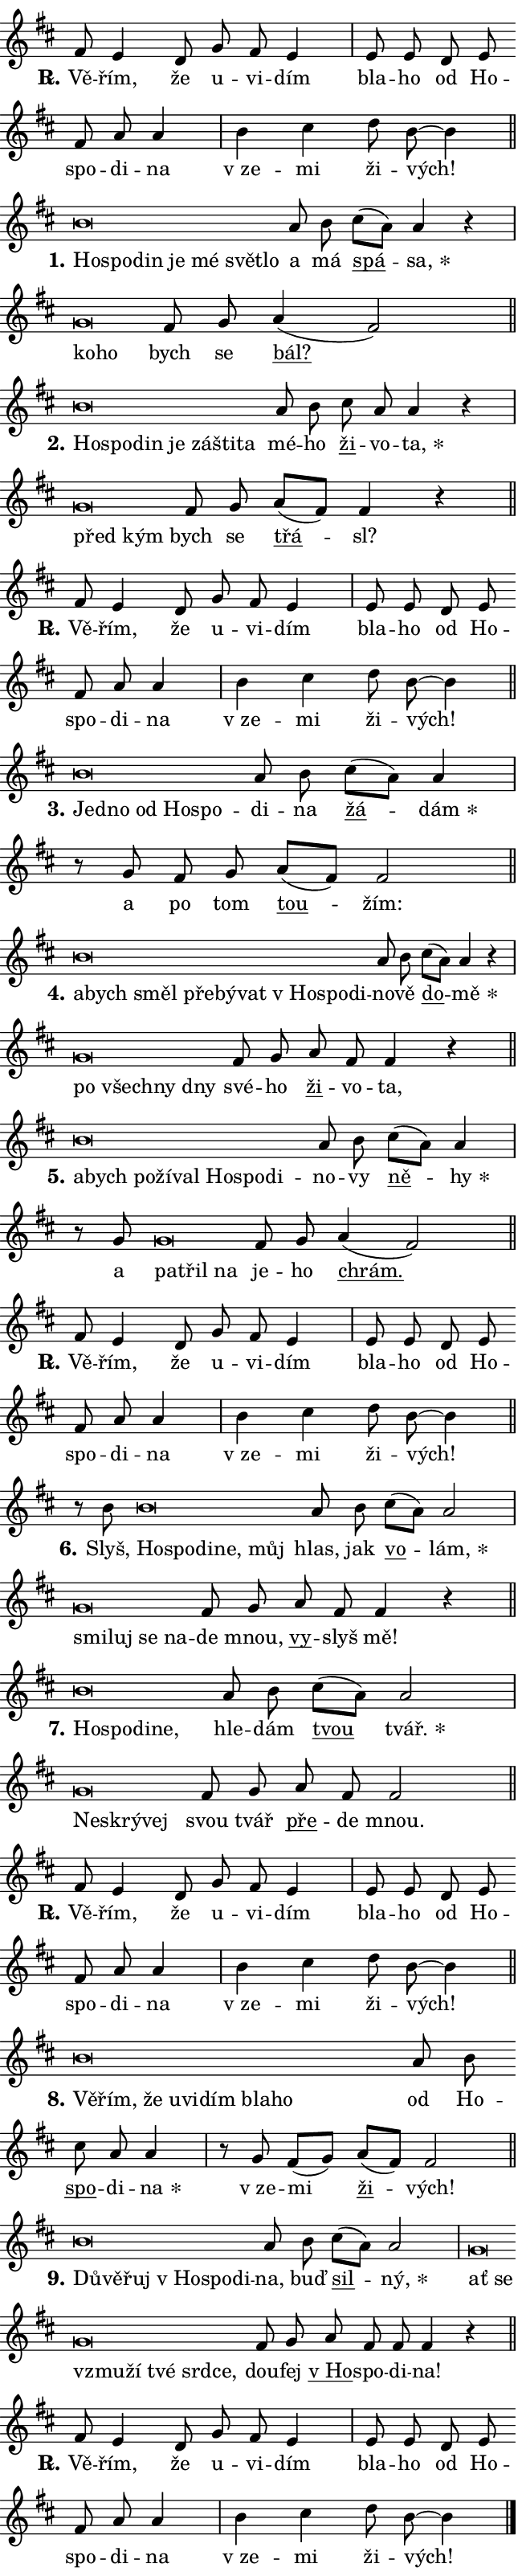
\version "2.24.0"
\header { tagline = "" }
\paper {
  indent = 0\cm
  top-margin = 0\cm
  right-margin = 0.13\cm % to fit lyric hyphens
  bottom-margin = 0\cm
  left-margin = 0\cm
  paper-width = 11\cm
  page-breaking = #ly:one-page-breaking
  system-system-spacing.basic-distance = #11
  score-system-spacing.basic-distance = #11
  ragged-last = ##f
}


%% Author: Thomas Morley
%% https://lists.gnu.org/archive/html/lilypond-user/2020-05/msg00002.html
#(define (line-position grob)
"Returns position of @var[grob} in current system:
   @code{'start}, if at first time-step
   @code{'end}, if at last time-step
   @code{'middle} otherwise
"
  (let* ((col (ly:item-get-column grob))
         (ln (ly:grob-object col 'left-neighbor))
         (rn (ly:grob-object col 'right-neighbor))
         (col-to-check-left (if (ly:grob? ln) ln col))
         (col-to-check-right (if (ly:grob? rn) rn col))
         (break-dir-left
           (and
             (ly:grob-property col-to-check-left 'non-musical #f)
             (ly:item-break-dir col-to-check-left)))
         (break-dir-right
           (and
             (ly:grob-property col-to-check-right 'non-musical #f)
             (ly:item-break-dir col-to-check-right))))
        (cond ((eqv? 1 break-dir-left) 'start)
              ((eqv? -1 break-dir-right) 'end)
              (else 'middle))))

#(define (tranparent-at-line-position vctor)
  (lambda (grob)
  "Relying on @code{line-position} select the relevant enry from @var{vctor}.
Used to determine transparency,"
    (case (line-position grob)
      ((end) (not (vector-ref vctor 0)))
      ((middle) (not (vector-ref vctor 1)))
      ((start) (not (vector-ref vctor 2))))))

noteHeadBreakVisibility =
#(define-music-function (break-visibility)(vector?)
"Makes @code{NoteHead}s transparent relying on @var{break-visibility}"
#{
  \override NoteHead.transparent =
    #(tranparent-at-line-position break-visibility)
#})

#(define delete-ledgers-for-transparent-note-heads
  (lambda (grob)
    "Reads whether a @code{NoteHead} is transparent.
If so this @code{NoteHead} is removed from @code{'note-heads} from
@var{grob}, which is supposed to be @code{LedgerLineSpanner}.
As a result ledgers are not printed for this @code{NoteHead}"
    (let* ((nhds-array (ly:grob-object grob 'note-heads))
           (nhds-list
             (if (ly:grob-array? nhds-array)
                 (ly:grob-array->list nhds-array)
                 '()))
           ;; Relies on the transparent-property being done before
           ;; Staff.LedgerLineSpanner.after-line-breaking is executed.
           ;; This is fragile ...
           (to-keep
             (remove
               (lambda (nhd)
                 (ly:grob-property nhd 'transparent #f))
               nhds-list)))
      ;; TODO find a better method to iterate over grob-arrays, similiar
      ;; to filter/remove etc for lists
      ;; For now rebuilt from scratch
      (set! (ly:grob-object grob 'note-heads)  '())
      (for-each
        (lambda (nhd)
          (ly:pointer-group-interface::add-grob grob 'note-heads nhd))
        to-keep))))

squashNotes = {
  \override NoteHead.X-extent = #'(-0.2 . 0.2)
  \override NoteHead.Y-extent = #'(-0.75 . 0)
  \override NoteHead.stencil =
    #(lambda (grob)
       (let ((pos (ly:grob-property grob 'staff-position)))
         (begin
           (if (< pos -7) (display "ERROR: Lower brevis then expected\n") (display ""))
           (if (<= pos -6) ly:text-interface::print ly:note-head::print))))
}
unSquashNotes = {
  \revert NoteHead.X-extent
  \revert NoteHead.Y-extent
  \revert NoteHead.stencil
}

hideNotes = \noteHeadBreakVisibility #begin-of-line-visible
unHideNotes = \noteHeadBreakVisibility #all-visible

% work-around for resetting accidentals
% https://lilypond.org/doc/v2.23/Documentation/notation/displaying-rhythms#unmetered-music
cadenzaMeasure = {
  \cadenzaOff
  \partial 1024 s1024
  \cadenzaOn
}

#(define-markup-command (accent layout props text) (markup?)
  "Underline accented syllable"
  (interpret-markup layout props
    #{\markup \override #'(offset . 4.3) \underline { #text }#}))

responsum = \markup \concat {
  "R" \hspace #-1.05 \path #0.1 #'((moveto 0 0.07) (lineto 0.9 0.8)) \hspace #0.05 "."
}

spaceSize = #0.6828661417322834 % exact space size for TeX Gyre Schola

\layout {
  \context {
    \Staff
    \remove "Time_signature_engraver"
    \override LedgerLineSpanner.after-line-breaking = #delete-ledgers-for-transparent-note-heads
  }
  \context {
    \Lyrics {
      \override LyricSpace.minimum-distance = \spaceSize
      \override LyricText.font-name = #"TeX Gyre Schola"
      \override LyricText.font-size = 1
      \override StanzaNumber.font-name = #"TeX Gyre Schola Bold"
      \override StanzaNumber.font-size = 1
    }
  }
  \context {
    \Score 
    \override NoteHead.text =
      #(lambda (grob) 
        (let ((pos (ly:grob-property grob 'staff-position)))
          #{\markup {
            \combine
              \halign #-0.55 \raise #(if (= pos -6) 0 0.5) \override #'(thickness . 2) \draw-line #'(3.2 . 0)
              \musicglyph "noteheads.sM1"
          }#}))
  }
}

% magnetic-lyrics.ily
%
%   written by
%     Jean Abou Samra <jean@abou-samra.fr>
%     Werner Lemberg <wl@gnu.org>
%
%   adapted by
%     Jiri Hon <jiri.hon@gmail.com>
%
% Version 2022-Apr-15

% https://www.mail-archive.com/lilypond-user@gnu.org/msg149350.html

#(define (Left_hyphen_pointer_engraver context)
   "Collect syllable-hyphen-syllable occurrences in lyrics and store
them in properties.  This engraver only looks to the left.  For
example, if the lyrics input is @code{foo -- bar}, it does the
following.

@itemize @bullet
@item
Set the @code{text} property of the @code{LyricHyphen} grob between
@q{foo} and @q{bar} to @code{foo}.

@item
Set the @code{left-hyphen} property of the @code{LyricText} grob with
text @q{foo} to the @code{LyricHyphen} grob between @q{foo} and
@q{bar}.
@end itemize

Use this auxiliary engraver in combination with the
@code{lyric-@/text::@/apply-@/magnetic-@/offset!} hook."
   (let ((hyphen #f)
         (text #f))
     (make-engraver
      (acknowledgers
       ((lyric-syllable-interface engraver grob source-engraver)
        (set! text grob)))
      (end-acknowledgers
       ((lyric-hyphen-interface engraver grob source-engraver)
        ;(when (not (grob::has-interface grob 'lyric-space-interface))
          (set! hyphen grob)));)
      ((stop-translation-timestep engraver)
       (when (and text hyphen)
         (ly:grob-set-object! text 'left-hyphen hyphen))
       (set! text #f)
       (set! hyphen #f)))))

#(define (lyric-text::apply-magnetic-offset! grob)
   "If the space between two syllables is less than the value in
property @code{LyricText@/.details@/.squash-threshold}, move the right
syllable to the left so that it gets concatenated with the left
syllable.

Use this function as a hook for
@code{LyricText@/.after-@/line-@/breaking} if the
@code{Left_@/hyphen_@/pointer_@/engraver} is active."
   (let ((hyphen (ly:grob-object grob 'left-hyphen #f)))
     (when hyphen
       (let ((left-text (ly:spanner-bound hyphen LEFT)))
         (when (grob::has-interface left-text 'lyric-syllable-interface)
           (let* ((common (ly:grob-common-refpoint grob left-text X))
                  (this-x-ext (ly:grob-extent grob common X))
                  (left-x-ext
                   (begin
                     ;; Trigger magnetism for left-text.
                     (ly:grob-property left-text 'after-line-breaking)
                     (ly:grob-extent left-text common X)))
                  ;; `delta` is the gap width between two syllables.
                  (delta (- (interval-start this-x-ext)
                            (interval-end left-x-ext)))
                  (details (ly:grob-property grob 'details))
                  (threshold (assoc-get 'squash-threshold details 0.2)))
             (when (< delta threshold)
               (let* (;; We have to manipulate the input text so that
                      ;; ligatures crossing syllable boundaries are not
                      ;; disabled.  For languages based on the Latin
                      ;; script this is essentially a beautification.
                      ;; However, for non-Western scripts it can be a
                      ;; necessity.
                      (lt (ly:grob-property left-text 'text))
                      (rt (ly:grob-property grob 'text))
                      (is-space (grob::has-interface hyphen 'lyric-space-interface))
                      (space (if is-space " " ""))
                      (extra-delta (if is-space spaceSize 0))
                      ;; Append new syllable.
                      (ltrt-space (if (and (string? lt) (string? rt))
                                (string-append lt space rt)
                                (make-concat-markup (list lt space rt))))
                      ;; Right-align `ltrt` to the right side.
                      (ltrt-space-markup (grob-interpret-markup
                               grob
                               (make-translate-markup
                                (cons (interval-length this-x-ext) 0)
                                (make-right-align-markup ltrt-space)))))
                 (begin
                   ;; Don't print `left-text`.
                   (ly:grob-set-property! left-text 'stencil #f)
                   ;; Set text and stencil (which holds all collected
                   ;; syllables so far) and shift it to the left.
                   (ly:grob-set-property! grob 'text ltrt-space)
                   (ly:grob-set-property! grob 'stencil ltrt-space-markup)
                   (ly:grob-translate-axis! grob (- (- delta extra-delta)) X))))))))))


#(define (lyric-hyphen::displace-bounds-first grob)
   ;; Make very sure this callback isn't triggered too early.
   (let ((left (ly:spanner-bound grob LEFT))
         (right (ly:spanner-bound grob RIGHT)))
     (ly:grob-property left 'after-line-breaking)
     (ly:grob-property right 'after-line-breaking)
     (ly:lyric-hyphen::print grob)))

squashThreshold = #0.4

\layout {
  \context {
    \Lyrics
    \consists #Left_hyphen_pointer_engraver
    \override LyricText.after-line-breaking =
      #lyric-text::apply-magnetic-offset!
    \override LyricHyphen.stencil = #lyric-hyphen::displace-bounds-first
    \override LyricText.details.squash-threshold = \squashThreshold
    \override LyricHyphen.minimum-distance = 0
    \override LyricHyphen.minimum-length = \squashThreshold
  }
}

squashText = \override LyricText.details.squash-threshold = 9999
unSquashText = \override LyricText.details.squash-threshold = \squashThreshold

leftText = \override LyricText.self-alignment-X = #LEFT
unLeftText = \revert LyricText.self-alignment-X

starOffset = #(lambda (grob) 
                (let ((x_offset (ly:self-alignment-interface::aligned-on-x-parent grob)))
                  (if (= x_offset 0) 0 (+ x_offset 1.2))))

star = #(define-music-function (syllable)(string?)
"Append star separator at the end of a syllable"
#{
  \once \override LyricText.X-offset = #starOffset
  \lyricmode { \markup {
    #syllable
    \override #'((font-name . "TeX Gyre Schola Bold")) \hspace #0.2 \lower #0.65 \larger "*"
  } }
#})

starAccent = #(define-music-function (syllable)(string?)
"Append star separator at the end of a syllable and make accent"
#{
  \once \override LyricText.X-offset = #starOffset
  \lyricmode { \markup {
    \accent #syllable
    \override #'((font-name . "TeX Gyre Schola Bold")) \hspace #0.2 \lower #0.65 \larger "*"
  } }
#})

breath = #(define-music-function (syllable)(string?)
"Append breathing indicator at the end of a syllable"
#{
  \lyricmode { \markup { #syllable "+" } }
#})

optionalBreath = #(define-music-function (syllable)(string?)
"Append optional breathing indicator at the end of a syllable"
#{
  \lyricmode { \markup { #syllable "(+)" } }
#})


\score {
    <<
        \new Voice = "melody" { \cadenzaOn \key d \major \relative { fis'8 e4 d8 g fis e4 \cadenzaMeasure \bar "|" e8 e d e \bar "" fis a a4 \cadenzaMeasure \bar "|" b cis d8 b~ b4 \cadenzaMeasure \bar "||" \break } }
        \new Lyrics \lyricsto "melody" { \lyricmode { \set stanza = \responsum
Vě -- řím, že u -- vi -- dím bla -- ho od Ho -- spo -- di -- na "v ze" -- mi ži -- vých! } }
    >>
    \layout {}
}

\score {
    <<
        \new Voice = "melody" { \cadenzaOn \key d \major \relative { \squashNotes b'\breve*1/16 \hideNotes \breve*1/16 \bar "" \breve*1/16 \bar "" \breve*1/16 \bar "" \breve*1/16 \bar "" \breve*1/16 \breve*1/16 \bar "" \unHideNotes \unSquashNotes a8 b \bar "" cis[( a)] a4 r \cadenzaMeasure \bar "|" \squashNotes g\breve*1/16 \hideNotes \breve*1/16 \bar "" \unHideNotes \unSquashNotes fis8 g \bar "" a4( fis2) \cadenzaMeasure \bar "||" \break } }
        \new Lyrics \lyricsto "melody" { \lyricmode { \set stanza = "1."
\leftText Ho -- \squashText spo -- din je mé svět -- lo \unLeftText \unSquashText a má \markup \accent spá -- \star sa, \leftText ko -- \squashText ho \unLeftText \unSquashText bych se \markup \accent bál? } }
    >>
    \layout {}
}

\score {
    <<
        \new Voice = "melody" { \cadenzaOn \key d \major \relative { \squashNotes b'\breve*1/16 \hideNotes \breve*1/16 \bar "" \breve*1/16 \bar "" \breve*1/16 \bar "" \breve*1/16 \bar "" \breve*1/16 \breve*1/16 \bar "" \unHideNotes \unSquashNotes a8 b \bar "" cis a a4 r \cadenzaMeasure \bar "|" \squashNotes g\breve*1/16 \hideNotes \breve*1/16 \bar "" \unHideNotes \unSquashNotes fis8 g \bar "" a[( fis)] fis4 r \cadenzaMeasure \bar "||" \break } }
        \new Lyrics \lyricsto "melody" { \lyricmode { \set stanza = "2."
\leftText Ho -- \squashText spo -- din je zá -- šti -- ta \unLeftText \unSquashText mé -- ho \markup \accent ži -- vo -- \star ta, \leftText před \squashText kým \unLeftText \unSquashText bych se \markup \accent třá -- sl? } }
    >>
    \layout {}
}

\score {
    <<
        \new Voice = "melody" { \cadenzaOn \key d \major \relative { fis'8 e4 d8 g fis e4 \cadenzaMeasure \bar "|" e8 e d e \bar "" fis a a4 \cadenzaMeasure \bar "|" b cis d8 b~ b4 \cadenzaMeasure \bar "||" \break } }
        \new Lyrics \lyricsto "melody" { \lyricmode { \set stanza = \responsum
Vě -- řím, že u -- vi -- dím bla -- ho od Ho -- spo -- di -- na "v ze" -- mi ži -- vých! } }
    >>
    \layout {}
}

\score {
    <<
        \new Voice = "melody" { \cadenzaOn \key d \major \relative { \squashNotes b'\breve*1/16 \hideNotes \breve*1/16 \bar "" \breve*1/16 \bar "" \breve*1/16 \breve*1/16 \bar "" \unHideNotes \unSquashNotes a8 b \bar "" cis[( a)] a4 \cadenzaMeasure \bar "|" r8 g8 fis8 g \bar "" a[( fis)] fis2 \cadenzaMeasure \bar "||" \break } }
        \new Lyrics \lyricsto "melody" { \lyricmode { \set stanza = "3."
\leftText Jed -- \squashText no od Ho -- spo -- \unLeftText \unSquashText di -- na \markup \accent žá -- \star dám a po tom \markup \accent tou -- žím: } }
    >>
    \layout {}
}

\score {
    <<
        \new Voice = "melody" { \cadenzaOn \key d \major \relative { \squashNotes b'\breve*1/16 \hideNotes \breve*1/16 \bar "" \breve*1/16 \bar "" \breve*1/16 \bar "" \breve*1/16 \bar "" \breve*1/16 \bar "" \breve*1/16 \bar "" \breve*1/16 \breve*1/16 \bar "" \unHideNotes \unSquashNotes a8 b \bar "" cis[( a)] a4 r \cadenzaMeasure \bar "|" \squashNotes g\breve*1/16 \hideNotes \breve*1/16 \bar "" \breve*1/16 \breve*1/16 \bar "" \unHideNotes \unSquashNotes fis8 g \bar "" a8 fis fis4 r \cadenzaMeasure \bar "||" \break } }
        \new Lyrics \lyricsto "melody" { \lyricmode { \set stanza = "4."
\leftText a -- \squashText bych směl pře -- bý -- vat "v Ho" -- spo -- di -- \unLeftText \unSquashText no -- vě \markup \accent do -- \star mě \leftText po \squashText všech -- ny dny \unLeftText \unSquashText své -- ho \markup \accent ži -- vo -- ta, } }
    >>
    \layout {}
}

\score {
    <<
        \new Voice = "melody" { \cadenzaOn \key d \major \relative { \squashNotes b'\breve*1/16 \hideNotes \breve*1/16 \bar "" \breve*1/16 \bar "" \breve*1/16 \bar "" \breve*1/16 \bar "" \breve*1/16 \bar "" \breve*1/16 \breve*1/16 \bar "" \unHideNotes \unSquashNotes a8 b \bar "" cis[( a)] a4 \cadenzaMeasure \bar "|" r8 g \squashNotes g\breve*1/16 \hideNotes \breve*1/16 \breve*1/16 \bar "" \unHideNotes \unSquashNotes fis8 g \bar "" a4( fis2) \cadenzaMeasure \bar "||" \break } }
        \new Lyrics \lyricsto "melody" { \lyricmode { \set stanza = "5."
\leftText a -- \squashText bych po -- ží -- val Ho -- spo -- di -- \unLeftText \unSquashText no -- vy \markup \accent ně -- \star hy a \leftText pa -- \squashText třil na \unLeftText \unSquashText je -- ho \markup \accent chrám. } }
    >>
    \layout {}
}

\score {
    <<
        \new Voice = "melody" { \cadenzaOn \key d \major \relative { fis'8 e4 d8 g fis e4 \cadenzaMeasure \bar "|" e8 e d e \bar "" fis a a4 \cadenzaMeasure \bar "|" b cis d8 b~ b4 \cadenzaMeasure \bar "||" \break } }
        \new Lyrics \lyricsto "melody" { \lyricmode { \set stanza = \responsum
Vě -- řím, že u -- vi -- dím bla -- ho od Ho -- spo -- di -- na "v ze" -- mi ži -- vých! } }
    >>
    \layout {}
}

\score {
    <<
        \new Voice = "melody" { \cadenzaOn \key d \major \relative { r8 b'8 \squashNotes b\breve*1/16 \hideNotes \breve*1/16 \bar "" \breve*1/16 \bar "" \breve*1/16 \breve*1/16 \bar "" \unHideNotes \unSquashNotes a8 b \bar "" cis[( a)] a2 \cadenzaMeasure \bar "|" \squashNotes g\breve*1/16 \hideNotes \breve*1/16 \bar "" \breve*1/16 \breve*1/16 \bar "" \unHideNotes \unSquashNotes fis8 g \bar "" a fis fis4 r \cadenzaMeasure \bar "||" \break } }
        \new Lyrics \lyricsto "melody" { \lyricmode { \set stanza = "6."
Slyš, \leftText Ho -- \squashText spo -- di -- ne, můj \unLeftText \unSquashText hlas, jak \markup \accent vo -- \star lám, \leftText smi -- \squashText luj se na -- \unLeftText \unSquashText de mnou, \markup \accent vy -- slyš mě! } }
    >>
    \layout {}
}

\score {
    <<
        \new Voice = "melody" { \cadenzaOn \key d \major \relative { \squashNotes b'\breve*1/16 \hideNotes \breve*1/16 \bar "" \breve*1/16 \breve*1/16 \bar "" \unHideNotes \unSquashNotes a8 b \bar "" cis[( a)] a2 \cadenzaMeasure \bar "|" \squashNotes g\breve*1/16 \hideNotes \breve*1/16 \breve*1/16 \bar "" \unHideNotes \unSquashNotes fis8 g \bar "" a fis fis2 \cadenzaMeasure \bar "||" \break } }
        \new Lyrics \lyricsto "melody" { \lyricmode { \set stanza = "7."
\leftText Ho -- \squashText spo -- di -- ne, \unLeftText \unSquashText hle -- dám \markup \accent tvou \star tvář. \leftText Ne -- \squashText skrý -- vej \unLeftText \unSquashText svou tvář \markup \accent pře -- de mnou. } }
    >>
    \layout {}
}

\score {
    <<
        \new Voice = "melody" { \cadenzaOn \key d \major \relative { fis'8 e4 d8 g fis e4 \cadenzaMeasure \bar "|" e8 e d e \bar "" fis a a4 \cadenzaMeasure \bar "|" b cis d8 b~ b4 \cadenzaMeasure \bar "||" \break } }
        \new Lyrics \lyricsto "melody" { \lyricmode { \set stanza = \responsum
Vě -- řím, že u -- vi -- dím bla -- ho od Ho -- spo -- di -- na "v ze" -- mi ži -- vých! } }
    >>
    \layout {}
}

\score {
    <<
        \new Voice = "melody" { \cadenzaOn \key d \major \relative { \squashNotes b'\breve*1/16 \hideNotes \breve*1/16 \bar "" \breve*1/16 \bar "" \breve*1/16 \bar "" \breve*1/16 \bar "" \breve*1/16 \bar "" \breve*1/16 \breve*1/16 \bar "" \unHideNotes \unSquashNotes a8 b \bar "" cis a a4 \cadenzaMeasure \bar "|" r8 g8 fis8[( g)] \bar "" a[( fis)] fis2 \cadenzaMeasure \bar "||" \break } }
        \new Lyrics \lyricsto "melody" { \lyricmode { \set stanza = "8."
\leftText Vě -- \squashText řím, že u -- vi -- dím bla -- ho \unLeftText \unSquashText od Ho -- \markup \accent spo -- di -- \star na "v ze" -- mi \markup \accent ži -- vých! } }
    >>
    \layout {}
}

\score {
    <<
        \new Voice = "melody" { \cadenzaOn \key d \major \relative { \squashNotes b'\breve*1/16 \hideNotes \breve*1/16 \bar "" \breve*1/16 \bar "" \breve*1/16 \bar "" \breve*1/16 \breve*1/16 \bar "" \unHideNotes \unSquashNotes a8 b \bar "" cis[( a)] a2 \cadenzaMeasure \bar "|" \squashNotes g\breve*1/16 \hideNotes \breve*1/16 \bar "" \breve*1/16 \bar "" \breve*1/16 \bar "" \breve*1/16 \bar "" \breve*1/16 \breve*1/16 \bar "" \unHideNotes \unSquashNotes fis8 g \bar "" a fis fis fis4 r \cadenzaMeasure \bar "||" \break } }
        \new Lyrics \lyricsto "melody" { \lyricmode { \set stanza = "9."
\leftText Dů -- \squashText vě -- řuj "v Ho" -- spo -- di -- \unLeftText \unSquashText na, buď \markup \accent sil -- \star ný, \leftText ať \squashText se vzmu -- ží tvé srd -- ce, \unLeftText \unSquashText dou -- fej \markup \accent "v Ho" -- spo -- di -- na! } }
    >>
    \layout {}
}

\score {
    <<
        \new Voice = "melody" { \cadenzaOn \key d \major \relative { fis'8 e4 d8 g fis e4 \cadenzaMeasure \bar "|" e8 e d e \bar "" fis a a4 \cadenzaMeasure \bar "|" b cis d8 b~ b4 \cadenzaMeasure \bar "||" \break } \bar "|." }
        \new Lyrics \lyricsto "melody" { \lyricmode { \set stanza = \responsum
Vě -- řím, že u -- vi -- dím bla -- ho od Ho -- spo -- di -- na "v ze" -- mi ži -- vých! } }
    >>
    \layout {}
}
